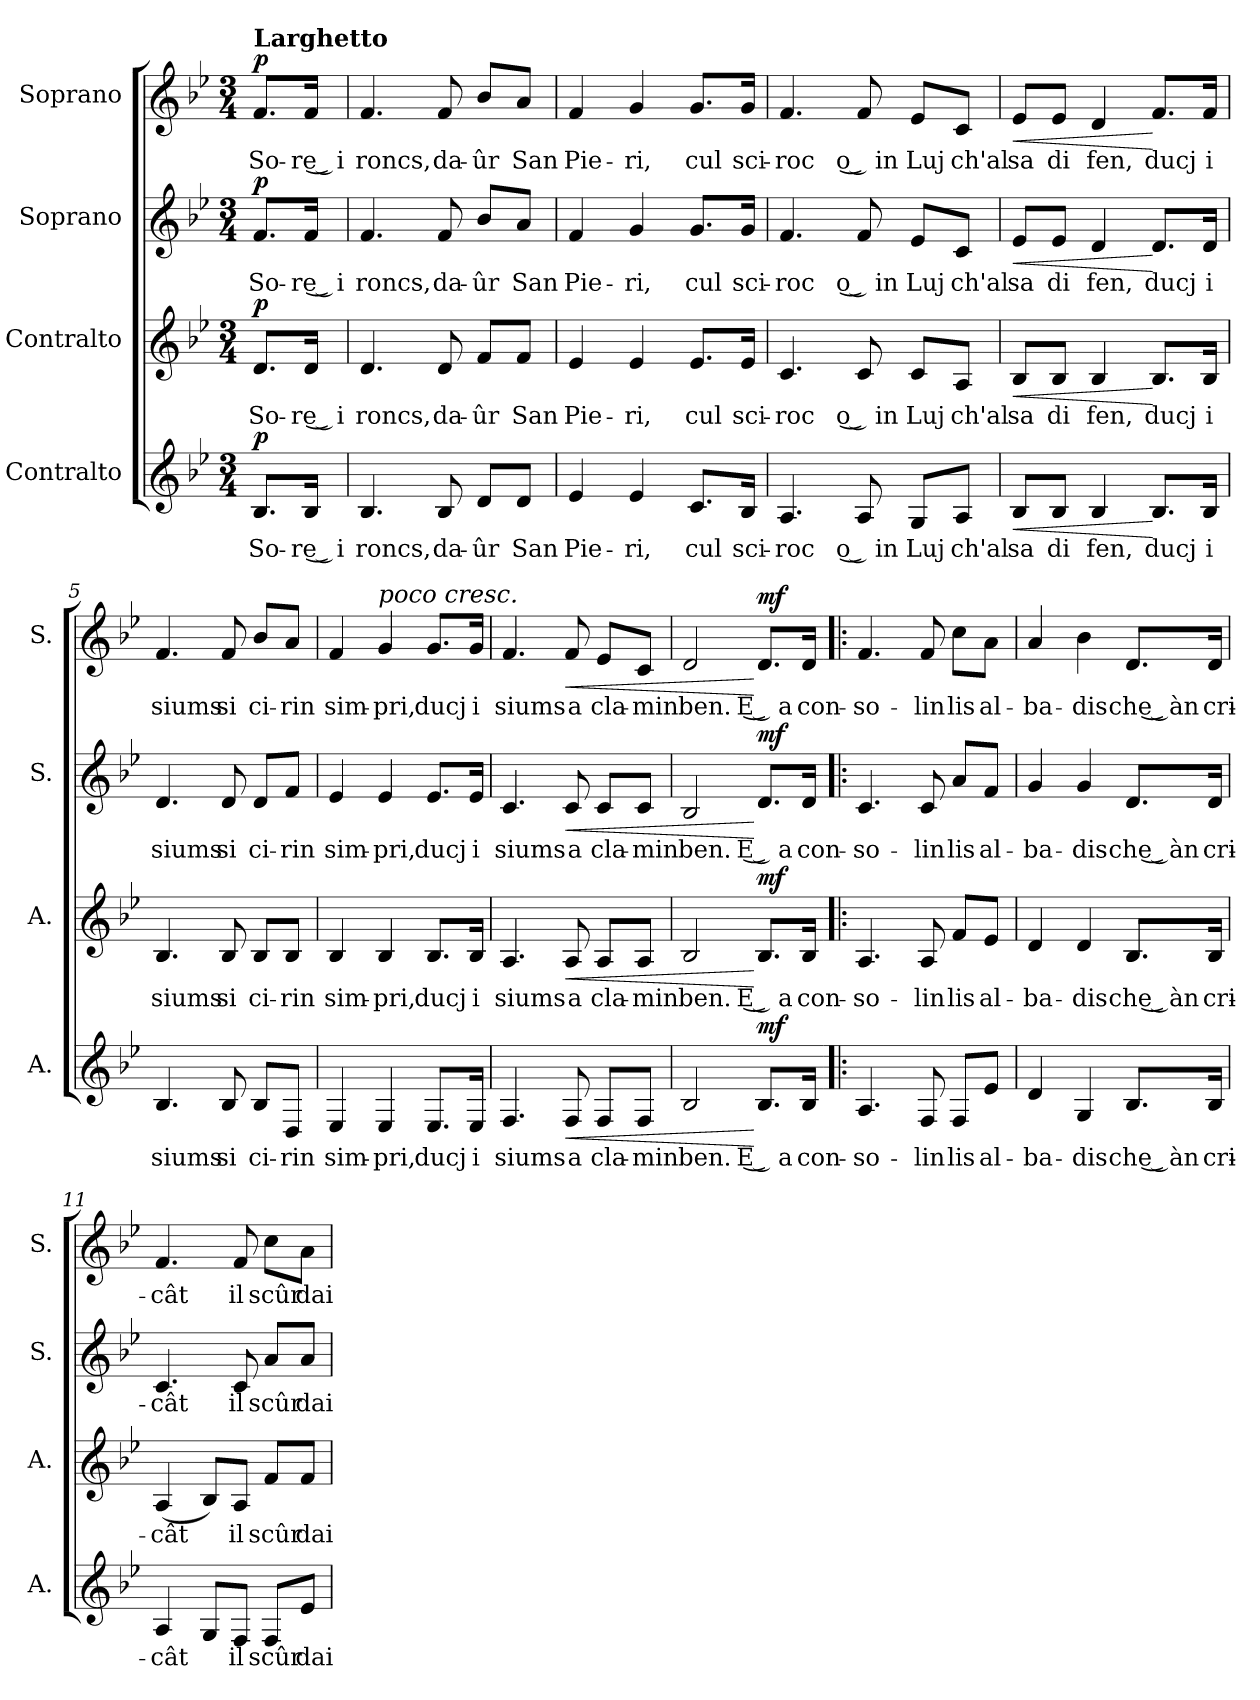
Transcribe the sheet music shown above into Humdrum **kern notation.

**kern	**text	**dynam	**kern	**text	**dynam	**kern	**text	**dynam	**kern	**text	**dynam
*part4	*part4	*part4	*part3	*part3	*part3	*part2	*part2	*part2	*part1	*part1	*part1
*staff4	*staff4	*staff4	*staff3	*staff3	*staff3	*staff2	*staff2	*staff2	*staff1	*staff1	*staff1
*I"Contralto	*	*	*I"Contralto	*	*	*I"Soprano	*	*	*I"Soprano	*	*
*I'A.	*	*	*I'A.	*	*	*I'S.	*	*	*I'S.	*	*
*clefG2	*	*	*clefG2	*	*	*clefG2	*	*	*clefG2	*	*
*k[b-e-]	*	*	*k[b-e-]	*	*	*k[b-e-]	*	*	*k[b-e-]	*	*
*M3/4	*	*	*M3/4	*	*	*M3/4	*	*	*M3/4	*	*
*MM66	*	*	*MM66	*	*	*MM66	*	*	*MM66	*	*
=	=	=	=	=	=	=	=	=	=	=	=
!	!	!	!	!	!	!	!	!	!LO:TX:a:B:t=Larghetto	!	!
!	!LO:LY:b	!LO:DY:a	!	!LO:LY:b	!LO:DY:a	!	!LO:LY:b	!LO:DY:a	!	!LO:LY:b	!LO:DY:a
8.B-/L	So-	p	8.d/L	So-	p	8.f/L	So-	p	8.f/L	So-	p
!	!LO:LY:b	!	!	!LO:LY:b	!	!	!LO:LY:b	!	!	!LO:LY:b	!
16B-/Jk	-re͜ i	.	16d/Jk	-re͜ i	.	16f/Jk	-re͜ i	.	16f/Jk	-re͜ i	.
=1	=1	=1	=1	=1	=1	=1	=1	=1	=1	=1	=1
!	!LO:LY:b	!	!	!LO:LY:b	!	!	!LO:LY:b	!	!	!LO:LY:b	!
4.B-/	roncs,	.	4.d/	roncs,	.	4.f/	roncs,	.	4.f/	roncs,	.
!	!LO:LY:b	!	!	!LO:LY:b	!	!	!LO:LY:b	!	!	!LO:LY:b	!
8B-/	da-	.	8d/	da-	.	8f/	da-	.	8f/	da-	.
!	!LO:LY:b	!	!	!LO:LY:b	!	!	!LO:LY:b	!	!	!LO:LY:b	!
8d/L	-ûr	.	8f/L	-ûr	.	8b-/L	-ûr	.	8b-/L	-ûr	.
!	!LO:LY:b	!	!	!LO:LY:b	!	!	!LO:LY:b	!	!	!LO:LY:b	!
8d/J	San	.	8f/J	San	.	8a/J	San	.	8a/J	San	.
=2	=2	=2	=2	=2	=2	=2	=2	=2	=2	=2	=2
!	!LO:LY:b	!	!	!LO:LY:b	!	!	!LO:LY:b	!	!	!LO:LY:b	!
4e-/	Pie-	.	4e-/	Pie-	.	4f/	Pie-	.	4f/	Pie-	.
!	!LO:LY:b	!	!	!LO:LY:b	!	!	!LO:LY:b	!	!	!LO:LY:b	!
4e-/	-ri,	.	4e-/	-ri,	.	4g/	-ri,	.	4g/	-ri,	.
!	!LO:LY:b	!	!	!LO:LY:b	!	!	!LO:LY:b	!	!	!LO:LY:b	!
8.c/L	cul	.	8.e-/L	cul	.	8.g/L	cul	.	8.g/L	cul	.
!	!LO:LY:b	!	!	!LO:LY:b	!	!	!LO:LY:b	!	!	!LO:LY:b	!
16B-/Jk	sci-	.	16e-/Jk	sci-	.	16g/Jk	sci-	.	16g/Jk	sci-	.
=3	=3	=3	=3	=3	=3	=3	=3	=3	=3	=3	=3
!	!LO:LY:b	!	!	!LO:LY:b	!	!	!LO:LY:b	!	!	!LO:LY:b	!
4.A/	-roc	.	4.c/	-roc	.	4.f/	-roc	.	4.f/	-roc	.
!	!LO:LY:b	!	!	!LO:LY:b	!	!	!LO:LY:b	!	!	!LO:LY:b	!
8A/	o͜ in	.	8c/	o͜ in	.	8f/	o͜ in	.	8f/	o͜ in	.
!	!LO:LY:b	!	!	!LO:LY:b	!	!	!LO:LY:b	!	!	!LO:LY:b	!
8G/L	Luj	.	8c/L	Luj	.	8e-/L	Luj	.	8e-/L	Luj	.
!	!LO:LY:b	!	!	!LO:LY:b	!	!	!LO:LY:b	!	!	!LO:LY:b	!
8A/J	ch'al	.	8A/J	ch'al	.	8c/J	ch'al	.	8c/J	ch'al	.
=4	=4	=4	=4	=4	=4	=4	=4	=4	=4	=4	=4
!	!LO:LY:b	!LO:HP:b	!	!LO:LY:b	!LO:HP:b	!	!LO:LY:b	!LO:HP:b	!	!LO:LY:b	!LO:HP:b
8B-/L	sa	<	8B-/L	sa	<	8e-/L	sa	<	8e-/L	sa	<
!	!LO:LY:b	!	!	!LO:LY:b	!	!	!LO:LY:b	!	!	!LO:LY:b	!
8B-/J	di	.	8B-/J	di	.	8e-/J	di	.	8e-/J	di	.
!	!LO:LY:b	!	!	!LO:LY:b	!	!	!LO:LY:b	!	!	!LO:LY:b	!
4B-/	fen,	.	4B-/	fen,	.	4d/	fen,	.	4d/	fen,	.
!	!LO:LY:b	!	!	!LO:LY:b	!	!	!LO:LY:b	!	!	!LO:LY:b	!
8.B-/L	ducj	[	8.B-/L	ducj	[	8.d/L	ducj	[	8.f/L	ducj	[
!	!LO:LY:b	!	!	!LO:LY:b	!	!	!LO:LY:b	!	!	!LO:LY:b	!
16B-/Jk	i	.	16B-/Jk	i	.	16d/Jk	i	.	16f/Jk	i	.
=5	=5	=5	=5	=5	=5	=5	=5	=5	=5	=5	=5
!	!LO:LY:b	!	!	!LO:LY:b	!	!	!LO:LY:b	!	!	!LO:LY:b	!
4.B-/	siums	.	4.B-/	siums	.	4.d/	siums	.	4.f/	siums	.
!	!LO:LY:b	!	!	!LO:LY:b	!	!	!LO:LY:b	!	!	!LO:LY:b	!
8B-/	si	.	8B-/	si	.	8d/	si	.	8f/	si	.
!	!LO:LY:b	!	!	!LO:LY:b	!	!	!LO:LY:b	!	!	!LO:LY:b	!
8B-/L	ci-	.	8B-/L	ci-	.	8d/L	ci-	.	8b-/L	ci-	.
!	!LO:LY:b	!	!	!LO:LY:b	!	!	!LO:LY:b	!	!	!LO:LY:b	!
8D/J	-rin	.	8B-/J	-rin	.	8f/J	-rin	.	8a/J	-rin	.
=6	=6	=6	=6	=6	=6	=6	=6	=6	=6	=6	=6
!	!LO:LY:b	!	!	!LO:LY:b	!	!	!LO:LY:b	!	!	!LO:LY:b	!
4E-/	sim-	.	4B-/	sim-	.	4e-/	sim-	.	4f/	sim-	.
!	!	!	!	!	!	!	!	!	!LO:TX:a:i:t=poco cresc.	!	!
!	!LO:LY:b	!	!	!LO:LY:b	!	!	!LO:LY:b	!	!	!LO:LY:b	!
4E-/	-pri,	.	4B-/	-pri,	.	4e-/	-pri,	.	4g/	-pri,	.
!	!LO:LY:b	!	!	!LO:LY:b	!	!	!LO:LY:b	!	!	!LO:LY:b	!
8.E-/L	ducj	.	8.B-/L	ducj	.	8.e-/L	ducj	.	8.g/L	ducj	.
!	!LO:LY:b	!	!	!LO:LY:b	!	!	!LO:LY:b	!	!	!LO:LY:b	!
16E-/Jk	i	.	16B-/Jk	i	.	16e-/Jk	i	.	16g/Jk	i	.
!!LO:LB:g=z
=7	=7	=7	=7	=7	=7	=7	=7	=7	=7	=7	=7
!	!LO:LY:b	!	!	!LO:LY:b	!	!	!LO:LY:b	!	!	!LO:LY:b	!
4.F/	siums	.	4.A/	siums	.	4.c/	siums	.	4.f/	siums	.
!	!LO:LY:b	!LO:HP:b	!	!LO:LY:b	!LO:HP:b	!	!LO:LY:b	!LO:HP:b	!	!LO:LY:b	!LO:HP:b
8F/	a	<	8A/	a	<	8c/	a	<	8f/	a	<
!	!LO:LY:b	!	!	!LO:LY:b	!	!	!LO:LY:b	!	!	!LO:LY:b	!
8F/L	cla-	.	8A/L	cla-	.	8c/L	cla-	.	8e-/L	cla-	.
!	!LO:LY:b	!	!	!LO:LY:b	!	!	!LO:LY:b	!	!	!LO:LY:b	!
8F/J	-min	.	8A/J	-min	.	8c/J	-min	.	8c/J	-min	.
=8	=8	=8	=8	=8	=8	=8	=8	=8	=8	=8	=8
!	!LO:LY:b	!	!	!LO:LY:b	!	!	!LO:LY:b	!	!	!LO:LY:b	!
2B-/	ben.	.	2B-/	ben.	.	2B-/	ben.	.	2d/	ben.	.
!	!LO:LY:b	!LO:DY:n=1:a	!	!LO:LY:b	!LO:DY:n=1:a	!	!LO:LY:b	!LO:DY:n=1:a	!	!LO:LY:b	!LO:DY:n=1:a
8.B-/L	E͜ a	[ mf	8.B-/L	E͜ a	[ mf	8.d/L	E͜ a	[ mf	8.d/L	E͜ a	[ mf
!	!LO:LY:b	!	!	!LO:LY:b	!	!	!LO:LY:b	!	!	!LO:LY:b	!
16B-/Jk	con-	.	16B-/Jk	con-	.	16d/Jk	con-	.	16d/Jk	con-	.
=9!|:	=9!|:	=9!|:	=9!|:	=9!|:	=9!|:	=9!|:	=9!|:	=9!|:	=9!|:	=9!|:	=9!|:
!	!LO:LY:b	!	!	!LO:LY:b	!	!	!LO:LY:b	!	!	!LO:LY:b	!
4.A/	-so-	.	4.A/	-so-	.	4.c/	-so-	.	4.f/	-so-	.
!	!LO:LY:b	!	!	!LO:LY:b	!	!	!LO:LY:b	!	!	!LO:LY:b	!
8F/	-lin	.	8A/	-lin	.	8c/	-lin	.	8f/	-lin	.
!	!LO:LY:b	!	!	!LO:LY:b	!	!	!LO:LY:b	!	!	!LO:LY:b	!
8F/L	lis	.	8f/L	lis	.	8a/L	lis	.	8cc\L	lis	.
!	!LO:LY:b	!	!	!LO:LY:b	!	!	!LO:LY:b	!	!	!LO:LY:b	!
8e-/J	al-	.	8e-/J	al-	.	8f/J	al-	.	8a\J	al-	.
=10	=10	=10	=10	=10	=10	=10	=10	=10	=10	=10	=10
!	!LO:LY:b	!	!	!LO:LY:b	!	!	!LO:LY:b	!	!	!LO:LY:b	!
4d/	-ba-	.	4d/	-ba-	.	4g/	-ba-	.	4a/	-ba-	.
!	!LO:LY:b	!	!	!LO:LY:b	!	!	!LO:LY:b	!	!	!LO:LY:b	!
4G/	-dis	.	4d/	-dis	.	4g/	-dis	.	4b-\	-dis	.
!	!LO:LY:b	!	!	!LO:LY:b	!	!	!LO:LY:b	!	!	!LO:LY:b	!
8.B-/L	che͜ àn	.	8.B-/L	che͜ àn	.	8.d/L	che͜ àn	.	8.d/L	che͜ àn	.
!	!LO:LY:b	!	!	!LO:LY:b	!	!	!LO:LY:b	!	!	!LO:LY:b	!
16B-/Jk	cri-	.	16B-/Jk	cri-	.	16d/Jk	cri-	.	16d/Jk	cri-	.
=11	=11	=11	=11	=11	=11	=11	=11	=11	=11	=11	=11
!	!LO:LY:b	!	!	!LO:LY:b	!	!	!LO:LY:b	!	!	!LO:LY:b	!
4A/	-cât	.	(<4A/	-cât	.	4.c/	-cât	.	4.f/	-cât	.
8G/L	.	.	8B-/L)	.	.	.	.	.	.	.	.
!	!LO:LY:b	!	!	!LO:LY:b	!	!	!LO:LY:b	!	!	!LO:LY:b	!
8F/J	il	.	8A/J	il	.	8c/	il	.	8f/	il	.
!	!LO:LY:b	!	!	!LO:LY:b	!	!	!LO:LY:b	!	!	!LO:LY:b	!
8F/L	scûr	.	8f/L	scûr	.	8a/L	scûr	.	8cc\L	scûr	.
!	!LO:LY:b	!	!	!LO:LY:b	!	!	!LO:LY:b	!	!	!LO:LY:b	!
8e-/J	dai	.	8f/J	dai	.	8a/J	dai	.	8a\J	dai	.
=	=	=	=	=	=	=	=	=	=	=	=
*-	*-	*-	*-	*-	*-	*-	*-	*-	*-	*-	*-
